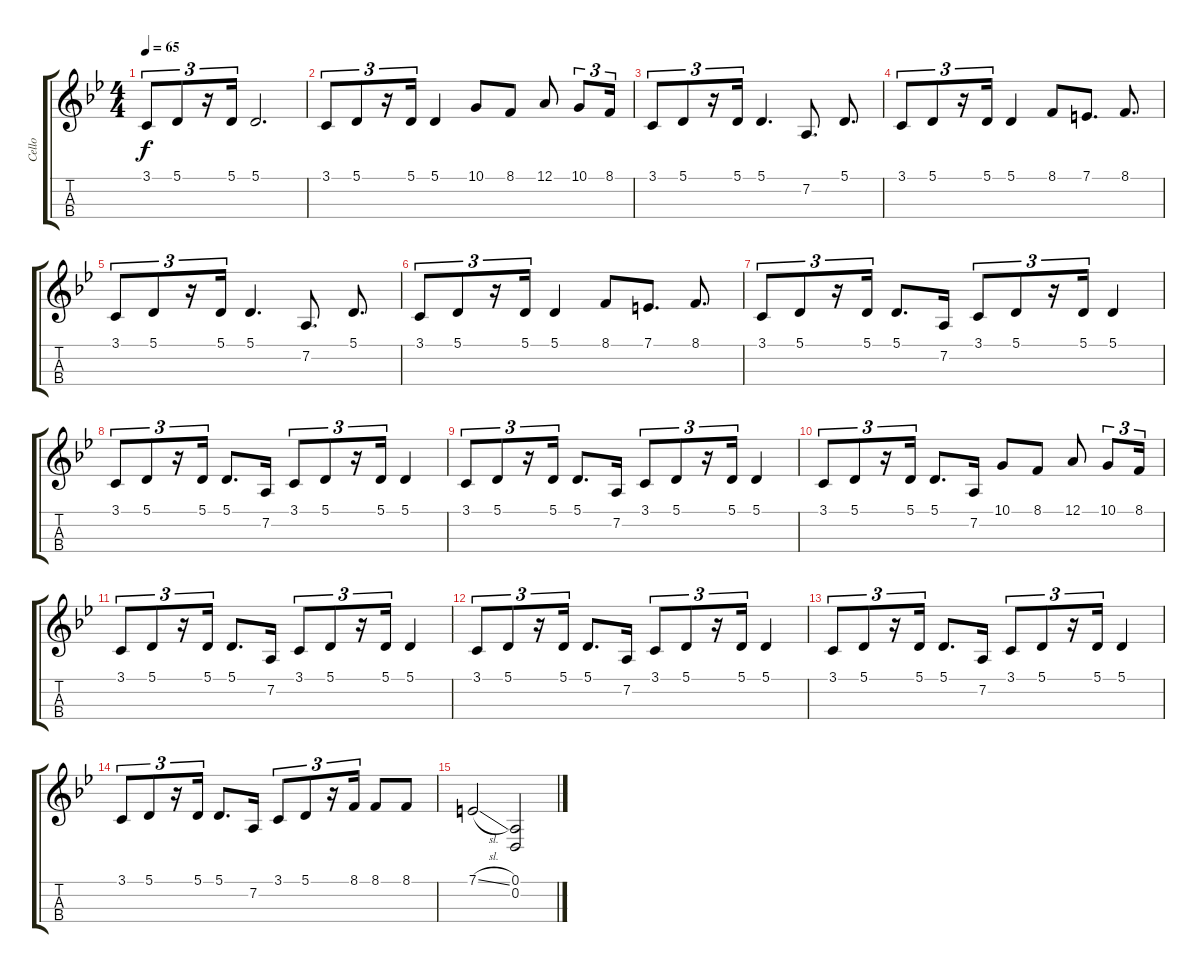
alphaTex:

\track ("Cello" "Cello") {instrument cello}
\staff {score tabs}
\tuning (A3 D3 G2 C2) {hide}
\ts (4 4)
\tempo 65
\clef g2
\ks bb
3.1.8{tu (3 2) dy f} 5.1.8{tu (3 2)} r.16{tu (3 2)} 5.1.16{tu (3 2)} 5.1.2{d} |
3.1.8{tu (3 2)} 5.1.8{tu (3 2)} r.16{tu (3 2)} 5.1.16{tu (3 2)} 5.1.4 10.1.8 8.1.8 12.1.8 10.1.8{tu (3 2)} 8.1.16{tu (3 2)} |
3.1.8{tu (3 2)} 5.1.8{tu (3 2)} r.16{tu (3 2)} 5.1.16{tu (3 2)} 5.1.4{d} 7.2.8{d} 5.1.8{d} |
3.1.8{tu (3 2)} 5.1.8{tu (3 2)} r.16{tu (3 2)} 5.1.16{tu (3 2)} 5.1.4 8.1.8 7.1.8{d} 8.1.8{d} |
3.1.8{tu (3 2)} 5.1.8{tu (3 2)} r.16{tu (3 2)} 5.1.16{tu (3 2)} 5.1.4{d} 7.2.8{d} 5.1.8{d} |
3.1.8{tu (3 2)} 5.1.8{tu (3 2)} r.16{tu (3 2)} 5.1.16{tu (3 2)} 5.1.4 8.1.8 7.1.8{d} 8.1.8{d} |
3.1.8{tu (3 2)} 5.1.8{tu (3 2)} r.16{tu (3 2)} 5.1.16{tu (3 2)} 5.1.8{d} 7.2.16 3.1.8{tu (3 2)} 5.1.8{tu (3 2)} r.16{tu (3 2)} 5.1.16{tu (3 2)} 5.1.4 |
3.1.8{tu (3 2)} 5.1.8{tu (3 2)} r.16{tu (3 2)} 5.1.16{tu (3 2)} 5.1.8{d} 7.2.16 3.1.8{tu (3 2)} 5.1.8{tu (3 2)} r.16{tu (3 2)} 5.1.16{tu (3 2)} 5.1.4 |
3.1.8{tu (3 2)} 5.1.8{tu (3 2)} r.16{tu (3 2)} 5.1.16{tu (3 2)} 5.1.8{d} 7.2.16 3.1.8{tu (3 2)} 5.1.8{tu (3 2)} r.16{tu (3 2)} 5.1.16{tu (3 2)} 5.1.4 |
3.1.8{tu (3 2)} 5.1.8{tu (3 2)} r.16{tu (3 2)} 5.1.16{tu (3 2)} 5.1.8{d} 7.2.16 10.1.8 8.1.8 12.1.8 10.1.8{tu (3 2)} 8.1.16{tu (3 2)} |
3.1.8{tu (3 2)} 5.1.8{tu (3 2)} r.16{tu (3 2)} 5.1.16{tu (3 2)} 5.1.8{d} 7.2.16 3.1.8{tu (3 2)} 5.1.8{tu (3 2)} r.16{tu (3 2)} 5.1.16{tu (3 2)} 5.1.4 |
3.1.8{tu (3 2)} 5.1.8{tu (3 2)} r.16{tu (3 2)} 5.1.16{tu (3 2)} 5.1.8{d} 7.2.16 3.1.8{tu (3 2)} 5.1.8{tu (3 2)} r.16{tu (3 2)} 5.1.16{tu (3 2)} 5.1.4 |
3.1.8{tu (3 2)} 5.1.8{tu (3 2)} r.16{tu (3 2)} 5.1.16{tu (3 2)} 5.1.8{d} 7.2.16 3.1.8{tu (3 2)} 5.1.8{tu (3 2)} r.16{tu (3 2)} 5.1.16{tu (3 2)} 5.1.4 |
3.1.8{tu (3 2)} 5.1.8{tu (3 2)} r.16{tu (3 2)} 5.1.16{tu (3 2)} 5.1.8{d} 7.2.16 3.1.8{tu (3 2)} 5.1.8{tu (3 2)} r.16{tu (3 2)} 8.1.16{tu (3 2)} 8.1.8 8.1.8 |
7.1{sl}.2 (0.1 0.2).2
